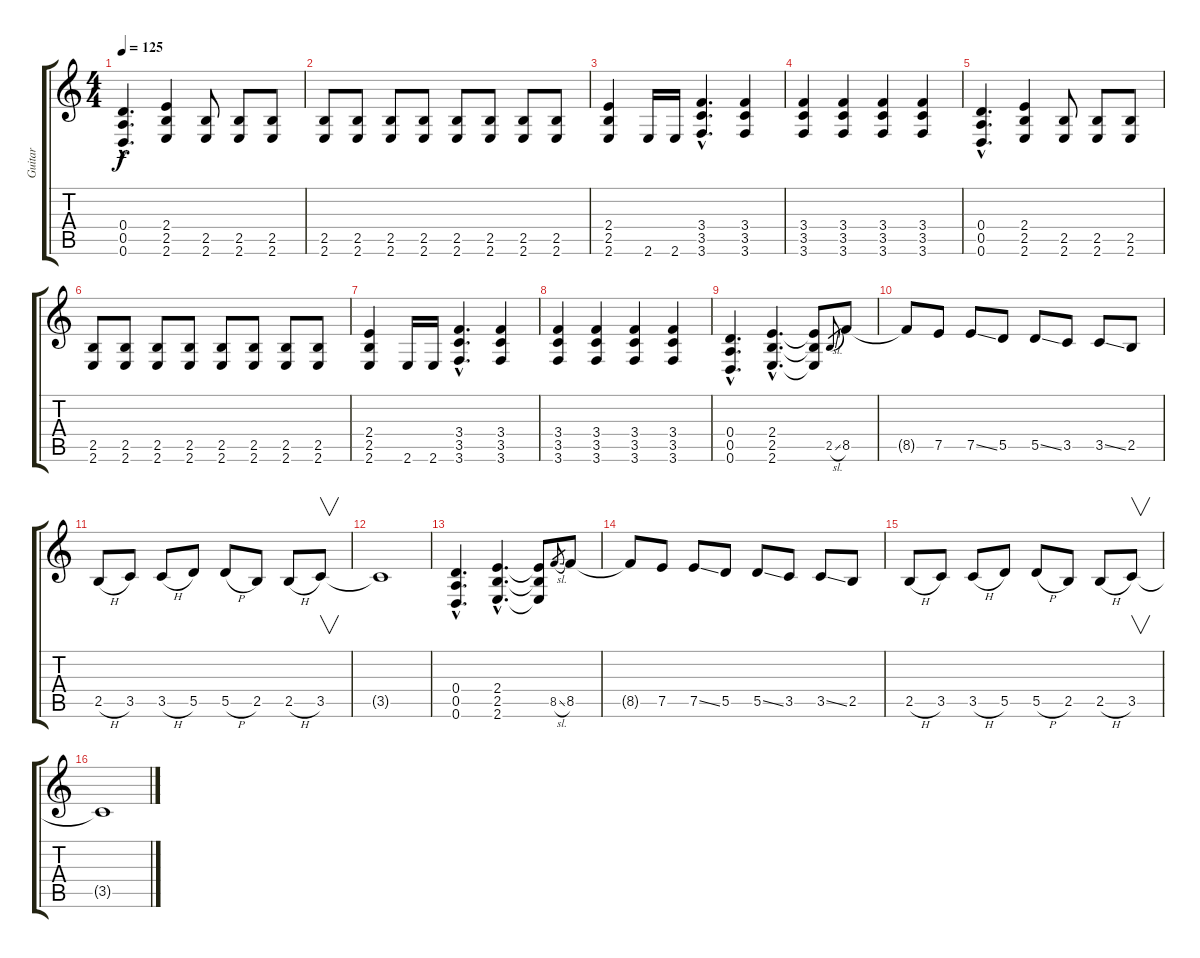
\track ("Guitar" "Guitar") {instrument distortionguitar}
\staff {score tabs}
\tuning (E4 B3 G3 D3 A2 D2) {hide}
\ts (4 4)
\tempo 125
\clef g2
\ks c
(0.4{hac} 0.5{hac} 0.6{hac}).4{d dy f} (2.4 2.5 2.6).4 (2.5 2.6).8 (2.5 2.6).8 (2.5 2.6).8 |
(2.5 2.6).8 (2.5 2.6).8 (2.5 2.6).8 (2.5 2.6).8 (2.5 2.6).8 (2.5 2.6).8 (2.5 2.6).8 (2.5 2.6).8 |
(2.4 2.5 2.6).4 2.6.16 2.6.16 (3.4{hac} 3.5{hac} 3.6{hac}).4{d} (3.4 3.5 3.6).4 |
(3.4 3.5 3.6).4 (3.4 3.5 3.6).4 (3.4 3.5 3.6).4 (3.4 3.5 3.6).4 |
(0.4{hac} 0.5{hac} 0.6{hac}).4{d} (2.4 2.5 2.6).4 (2.5 2.6).8 (2.5 2.6).8 (2.5 2.6).8 |
(2.5 2.6).8 (2.5 2.6).8 (2.5 2.6).8 (2.5 2.6).8 (2.5 2.6).8 (2.5 2.6).8 (2.5 2.6).8 (2.5 2.6).8 |
(2.4 2.5 2.6).4 2.6.16 2.6.16 (3.4{hac} 3.5{hac} 3.6{hac}).4{d} (3.4 3.5 3.6).4 |
(3.4 3.5 3.6).4 (3.4 3.5 3.6).4 (3.4 3.5 3.6).4 (3.4 3.5 3.6).4 |
(0.4{hac} 0.5{hac} 0.6{hac}).4{d} (2.4{hac} 2.5{hac} 2.6{hac}).4{d} (2.4{t} 2.5{t} 2.6{t}).8 2.5{sl}.8{gr} 8.5.8 |
8.5{t}.8 7.5.8 7.5{ss}.8 5.5.8 5.5{ss}.8 3.5.8 3.5{ss}.8 2.5.8 |
2.5{h}.8 3.5.8 3.5{h}.8 5.5.8 5.5{h}.8 2.5.8 2.5{h}.8 3.5.8{v} |
3.5{t}.1 |
(0.4{hac} 0.5{hac} 0.6{hac}).4{d} (2.4{hac} 2.5{hac} 2.6{hac}).4{d} (2.4{t} 2.5{t} 2.6{t}).8 8.5{sl}.8{gr} 8.5.8 |
8.5{t}.8 7.5.8 7.5{ss}.8 5.5.8 5.5{ss}.8 3.5.8 3.5{ss}.8 2.5.8 |
2.5{h}.8 3.5.8 3.5{h}.8 5.5.8 5.5{h}.8 2.5.8 2.5{h}.8 3.5.8{v} |
3.5{t}.1
